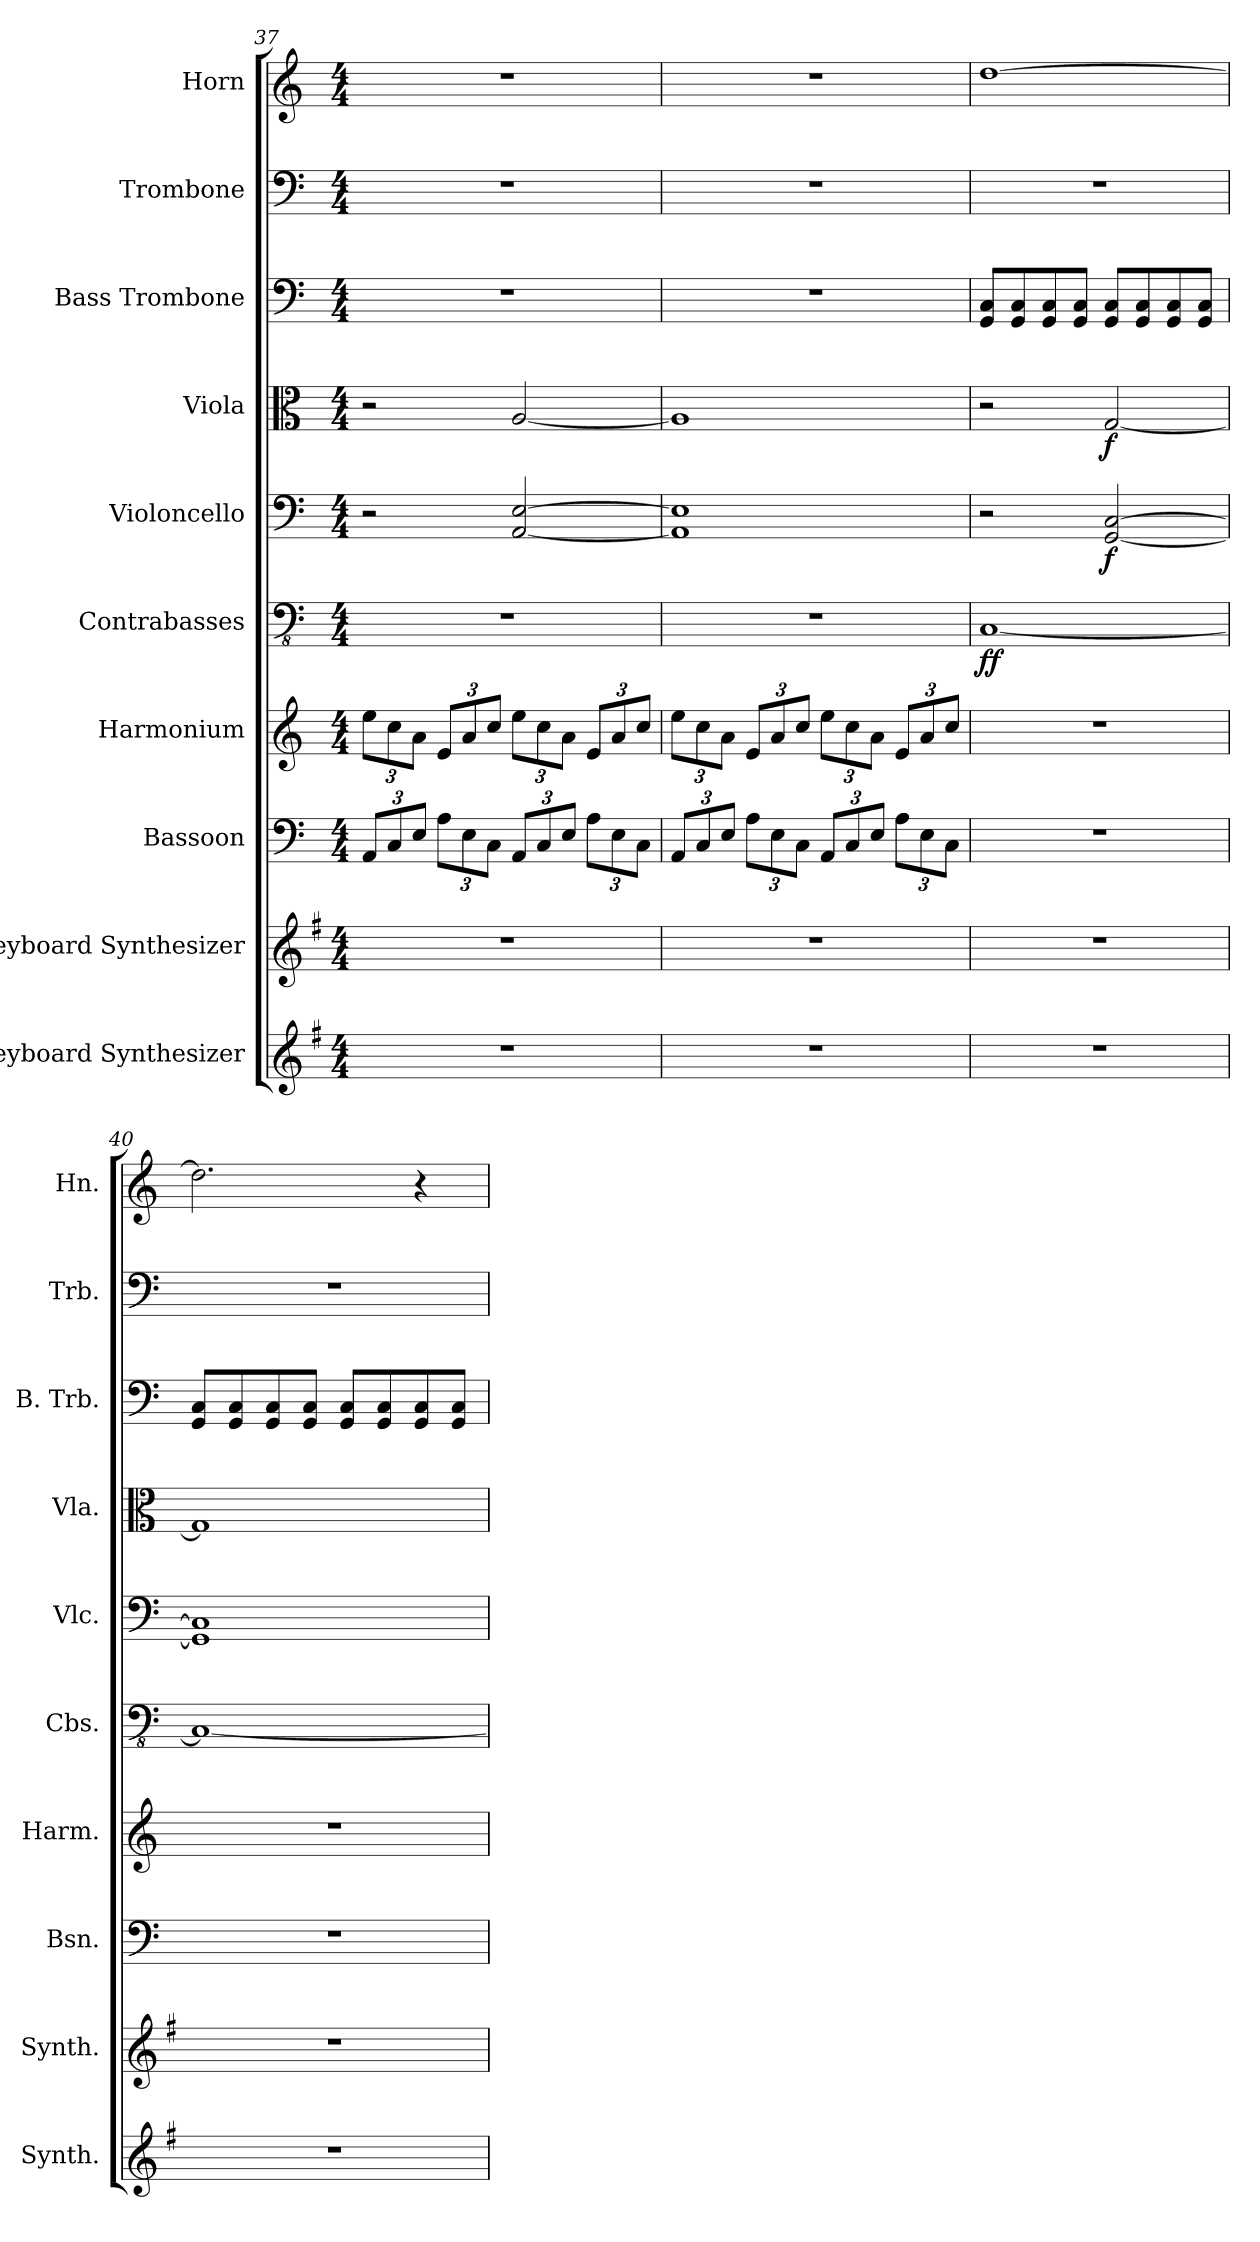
**kern	**kern	**kern	**kern	**kern	**dynam	**kern	**dynam	**kern	**dynam	**kern	**kern	**kern
*part10	*part9	*part8	*part7	*part6	*part6	*part5	*part5	*part4	*part4	*part3	*part2	*part1
*staff10	*staff9	*staff8	*staff7	*staff6	*staff6	*staff5	*staff5	*staff4	*staff4	*staff3	*staff2	*staff1
*I"Keyboard Synthesizer	*I"Keyboard Synthesizer	*I"Bassoon	*I"Harmonium	*I"Contrabasses	*	*I"Violoncello	*	*I"Viola	*	*I"Bass Trombone	*I"Trombone	*I"Horn
*I'Synth.	*I'Synth.	*I'Bsn.	*I'Harm.	*I'Cbs.	*	*I'Vlc.	*	*I'Vla.	*	*I'B. Trb.	*I'Trb.	*I'Hn.
*clefG2	*clefG2	*clefF4	*clefG2	*clefFv4	*	*clefF4	*	*clefC3	*	*clefF4	*clefF4	*clefG2
*ITrd4c7	*ITrd4c7	*	*	*	*	*	*	*	*	*	*	*ITrd4c7
*k[]	*k[]	*k[]	*k[]	*k[]	*	*k[]	*	*k[]	*	*k[]	*k[]	*k[b-]
*M4/4	*M4/4	*M4/4	*M4/4	*M4/4	*	*M4/4	*	*M4/4	*	*M4/4	*M4/4	*M4/4
*	*	*Xbrackettup	*Xbrackettup	*	*	*	*	*	*	*	*	*
=37	=37	=37	=37	=37	=37	=37	=37	=37	=37	=37	=37	=37
1r	1r	12AA/L	12ee\L	1r	.	2r	.	2r	.	1r	1r	1r
.	.	12C/	12cc\	.	.	.	.	.	.	.	.	.
.	.	12E/J	12a\J	.	.	.	.	.	.	.	.	.
.	.	12A\L	12e/L	.	.	.	.	.	.	.	.	.
.	.	12E\	12a/	.	.	.	.	.	.	.	.	.
.	.	12C\J	12cc/J	.	.	.	.	.	.	.	.	.
.	.	12AA/L	12ee\L	.	.	[2AA/ [2E/	.	[2A/	.	.	.	.
.	.	12C/	12cc\	.	.	.	.	.	.	.	.	.
.	.	12E/J	12a\J	.	.	.	.	.	.	.	.	.
.	.	12A\L	12e/L	.	.	.	.	.	.	.	.	.
.	.	12E\	12a/	.	.	.	.	.	.	.	.	.
.	.	12C\J	12cc/J	.	.	.	.	.	.	.	.	.
=38	=38	=38	=38	=38	=38	=38	=38	=38	=38	=38	=38	=38
1r	1r	12AA/L	12ee\L	1r	.	1AA] 1E]	.	1A]	.	1r	1r	1r
.	.	12C/	12cc\	.	.	.	.	.	.	.	.	.
.	.	12E/J	12a\J	.	.	.	.	.	.	.	.	.
.	.	12A\L	12e/L	.	.	.	.	.	.	.	.	.
.	.	12E\	12a/	.	.	.	.	.	.	.	.	.
.	.	12C\J	12cc/J	.	.	.	.	.	.	.	.	.
.	.	12AA/L	12ee\L	.	.	.	.	.	.	.	.	.
.	.	12C/	12cc\	.	.	.	.	.	.	.	.	.
.	.	12E/J	12a\J	.	.	.	.	.	.	.	.	.
.	.	12A\L	12e/L	.	.	.	.	.	.	.	.	.
.	.	12E\	12a/	.	.	.	.	.	.	.	.	.
.	.	12C\J	12cc/J	.	.	.	.	.	.	.	.	.
!!LO:LB:g=z
=39	=39	=39	=39	=39	=39	=39	=39	=39	=39	=39	=39	=39
!	!	!	!	!	!LO:DY:b	!	!	!	!	!	!	!
1r	1r	1r	1r	[1CC	ff	2r	.	2r	.	8GG/ 8C/L	1r	[1g
.	.	.	.	.	.	.	.	.	.	8GG/ 8C/	.	.
.	.	.	.	.	.	.	.	.	.	8GG/ 8C/	.	.
.	.	.	.	.	.	.	.	.	.	8GG/ 8C/J	.	.
!	!	!	!	!	!	!	!LO:DY:b	!	!LO:DY:b	!	!	!
.	.	.	.	.	.	[2GG/ [2C/	f	[2G/	f	8GG/ 8C/L	.	.
.	.	.	.	.	.	.	.	.	.	8GG/ 8C/	.	.
.	.	.	.	.	.	.	.	.	.	8GG/ 8C/	.	.
.	.	.	.	.	.	.	.	.	.	8GG/ 8C/J	.	.
=40	=40	=40	=40	=40	=40	=40	=40	=40	=40	=40	=40	=40
1r	1r	1r	1r	1CC_	.	1GG] 1C]	.	1G]	.	8GG/ 8C/L	1r	2.g\]
.	.	.	.	.	.	.	.	.	.	8GG/ 8C/	.	.
.	.	.	.	.	.	.	.	.	.	8GG/ 8C/	.	.
.	.	.	.	.	.	.	.	.	.	8GG/ 8C/J	.	.
.	.	.	.	.	.	.	.	.	.	8GG/ 8C/L	.	.
.	.	.	.	.	.	.	.	.	.	8GG/ 8C/	.	.
.	.	.	.	.	.	.	.	.	.	8GG/ 8C/	.	4r
.	.	.	.	.	.	.	.	.	.	8GG/ 8C/J	.	.
=	=	=	=	=	=	=	=	=	=	=	=	=
*-	*-	*-	*-	*-	*-	*-	*-	*-	*-	*-	*-	*-
